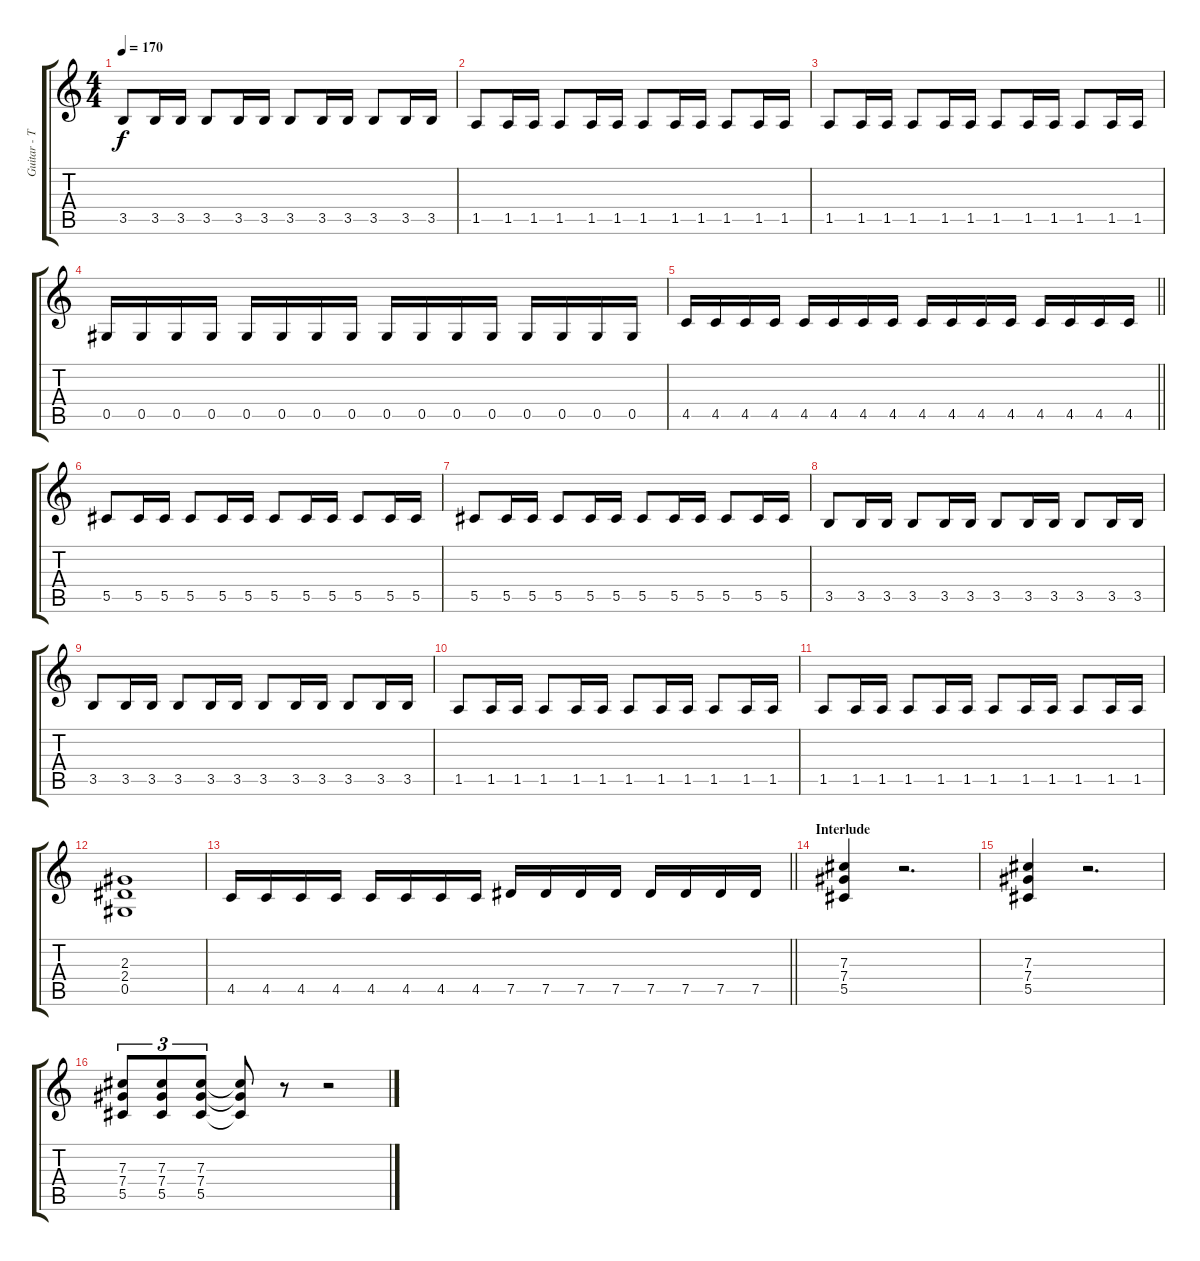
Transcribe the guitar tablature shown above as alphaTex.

\track ("Guitar - Thomas Youngblood" "Guitar - T") {instrument distortionguitar}
\staff {score tabs}
\tuning (Eb4 Bb3 Gb3 Db3 Ab2 Eb2) {hide}
\ts (4 4)
\tempo 170
\clef g2
\ks c
3.5.8{dy f} 3.5.16 3.5.16 3.5.8 3.5.16 3.5.16 3.5.8 3.5.16 3.5.16 3.5.8 3.5.16 3.5.16 |
1.5.8 1.5.16 1.5.16 1.5.8 1.5.16 1.5.16 1.5.8 1.5.16 1.5.16 1.5.8 1.5.16 1.5.16 |
1.5.8 1.5.16 1.5.16 1.5.8 1.5.16 1.5.16 1.5.8 1.5.16 1.5.16 1.5.8 1.5.16 1.5.16 |
0.5.16 0.5.16 0.5.16 0.5.16 0.5.16 0.5.16 0.5.16 0.5.16 0.5.16 0.5.16 0.5.16 0.5.16 0.5.16 0.5.16 0.5.16 0.5.16 |
\barLineRight lightlight
4.5.16 4.5.16 4.5.16 4.5.16 4.5.16 4.5.16 4.5.16 4.5.16 4.5.16 4.5.16 4.5.16 4.5.16 4.5.16 4.5.16 4.5.16 4.5.16 |
5.5.8 5.5.16 5.5.16 5.5.8 5.5.16 5.5.16 5.5.8 5.5.16 5.5.16 5.5.8 5.5.16 5.5.16 |
5.5.8 5.5.16 5.5.16 5.5.8 5.5.16 5.5.16 5.5.8 5.5.16 5.5.16 5.5.8 5.5.16 5.5.16 |
3.5.8 3.5.16 3.5.16 3.5.8 3.5.16 3.5.16 3.5.8 3.5.16 3.5.16 3.5.8 3.5.16 3.5.16 |
3.5.8 3.5.16 3.5.16 3.5.8 3.5.16 3.5.16 3.5.8 3.5.16 3.5.16 3.5.8 3.5.16 3.5.16 |
1.5.8 1.5.16 1.5.16 1.5.8 1.5.16 1.5.16 1.5.8 1.5.16 1.5.16 1.5.8 1.5.16 1.5.16 |
1.5.8 1.5.16 1.5.16 1.5.8 1.5.16 1.5.16 1.5.8 1.5.16 1.5.16 1.5.8 1.5.16 1.5.16 |
(2.3 2.4 0.5).1 |
\barLineRight lightlight
4.5.16 4.5.16 4.5.16 4.5.16 4.5.16 4.5.16 4.5.16 4.5.16 7.5.16 7.5.16 7.5.16 7.5.16 7.5.16 7.5.16 7.5.16 7.5.16 |
\section ("" "Interlude")
(7.3 7.4 5.5).4 r.2{d} |
(7.3 7.4 5.5).4 r.2{d} |
(7.3 7.4 5.5).8{tu (3 2)} (7.3 7.4 5.5).8{tu (3 2)} (7.3 7.4 5.5).8{tu (3 2)} (7.3{t} 7.4{t} 5.5{t}).8 r.8 r.2
